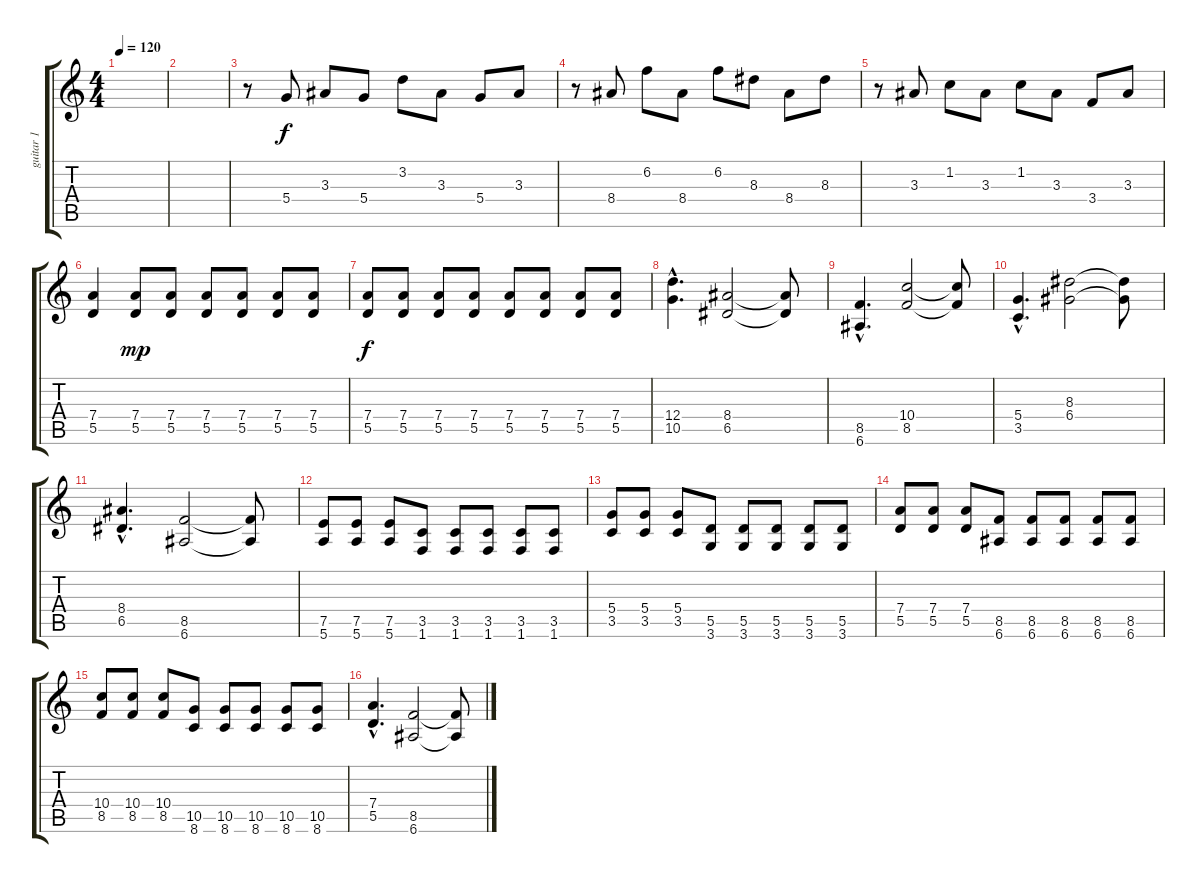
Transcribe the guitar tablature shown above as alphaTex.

\track ("guitar 1" "guitar 1") {instrument distortionguitar}
\staff {score tabs}
\tuning (E4 B3 G3 D3 A2 E2) {hide}
\ts (4 4)
\tempo 120
\clef g2
\ks c
|
|
r.8 5.4.8{dy f} 3.3.8 5.4.8 3.2.8 3.3.8 5.4.8 3.3.8 |
r.8 8.4.8 6.2.8 8.4.8 6.2.8 8.3.8 8.4.8 8.3.8 |
r.8 3.3.8 1.2.8 3.3.8 1.2.8 3.3.8 3.4.8 3.3.8 |
(7.4 5.5).4 (7.4 5.5).8{dy mp} (7.4 5.5).8 (7.4 5.5).8 (7.4 5.5).8 (7.4 5.5).8 (7.4 5.5).8 |
(7.4 5.5).8{dy f} (7.4 5.5).8 (7.4 5.5).8 (7.4 5.5).8 (7.4 5.5).8 (7.4 5.5).8 (7.4 5.5).8 (7.4 5.5).8 |
(12.4{hac} 10.5{hac}).4{d} (8.4 6.5).2 (8.4{t} 6.5{t}).8 |
(8.5{hac} 6.6{hac}).4{d} (10.4 8.5).2 (10.4{t} 8.5{t}).8 |
(5.4{hac} 3.5{hac}).4{d} (8.3 6.4).2 (8.3{t} 6.4{t}).8 |
(8.4{hac} 6.5{hac}).4{d} (8.5 6.6).2 (8.5{t} 6.6{t}).8 |
(7.5 5.6).8 (7.5 5.6).8 (7.5 5.6).8 (3.5 1.6).8 (3.5 1.6).8 (3.5 1.6).8 (3.5 1.6).8 (3.5 1.6).8 |
(5.4 3.5).8 (5.4 3.5).8 (5.4 3.5).8 (5.5 3.6).8 (5.5 3.6).8 (5.5 3.6).8 (5.5 3.6).8 (5.5 3.6).8 |
(7.4 5.5).8 (7.4 5.5).8 (7.4 5.5).8 (8.5 6.6).8 (8.5 6.6).8 (8.5 6.6).8 (8.5 6.6).8 (8.5 6.6).8 |
(10.4 8.5).8 (10.4 8.5).8 (10.4 8.5).8 (10.5 8.6).8 (10.5 8.6).8 (10.5 8.6).8 (10.5 8.6).8 (10.5 8.6).8 |
(7.4{hac} 5.5{hac}).4{d} (8.5 6.6).2 (8.5{t} 6.6{t}).8
